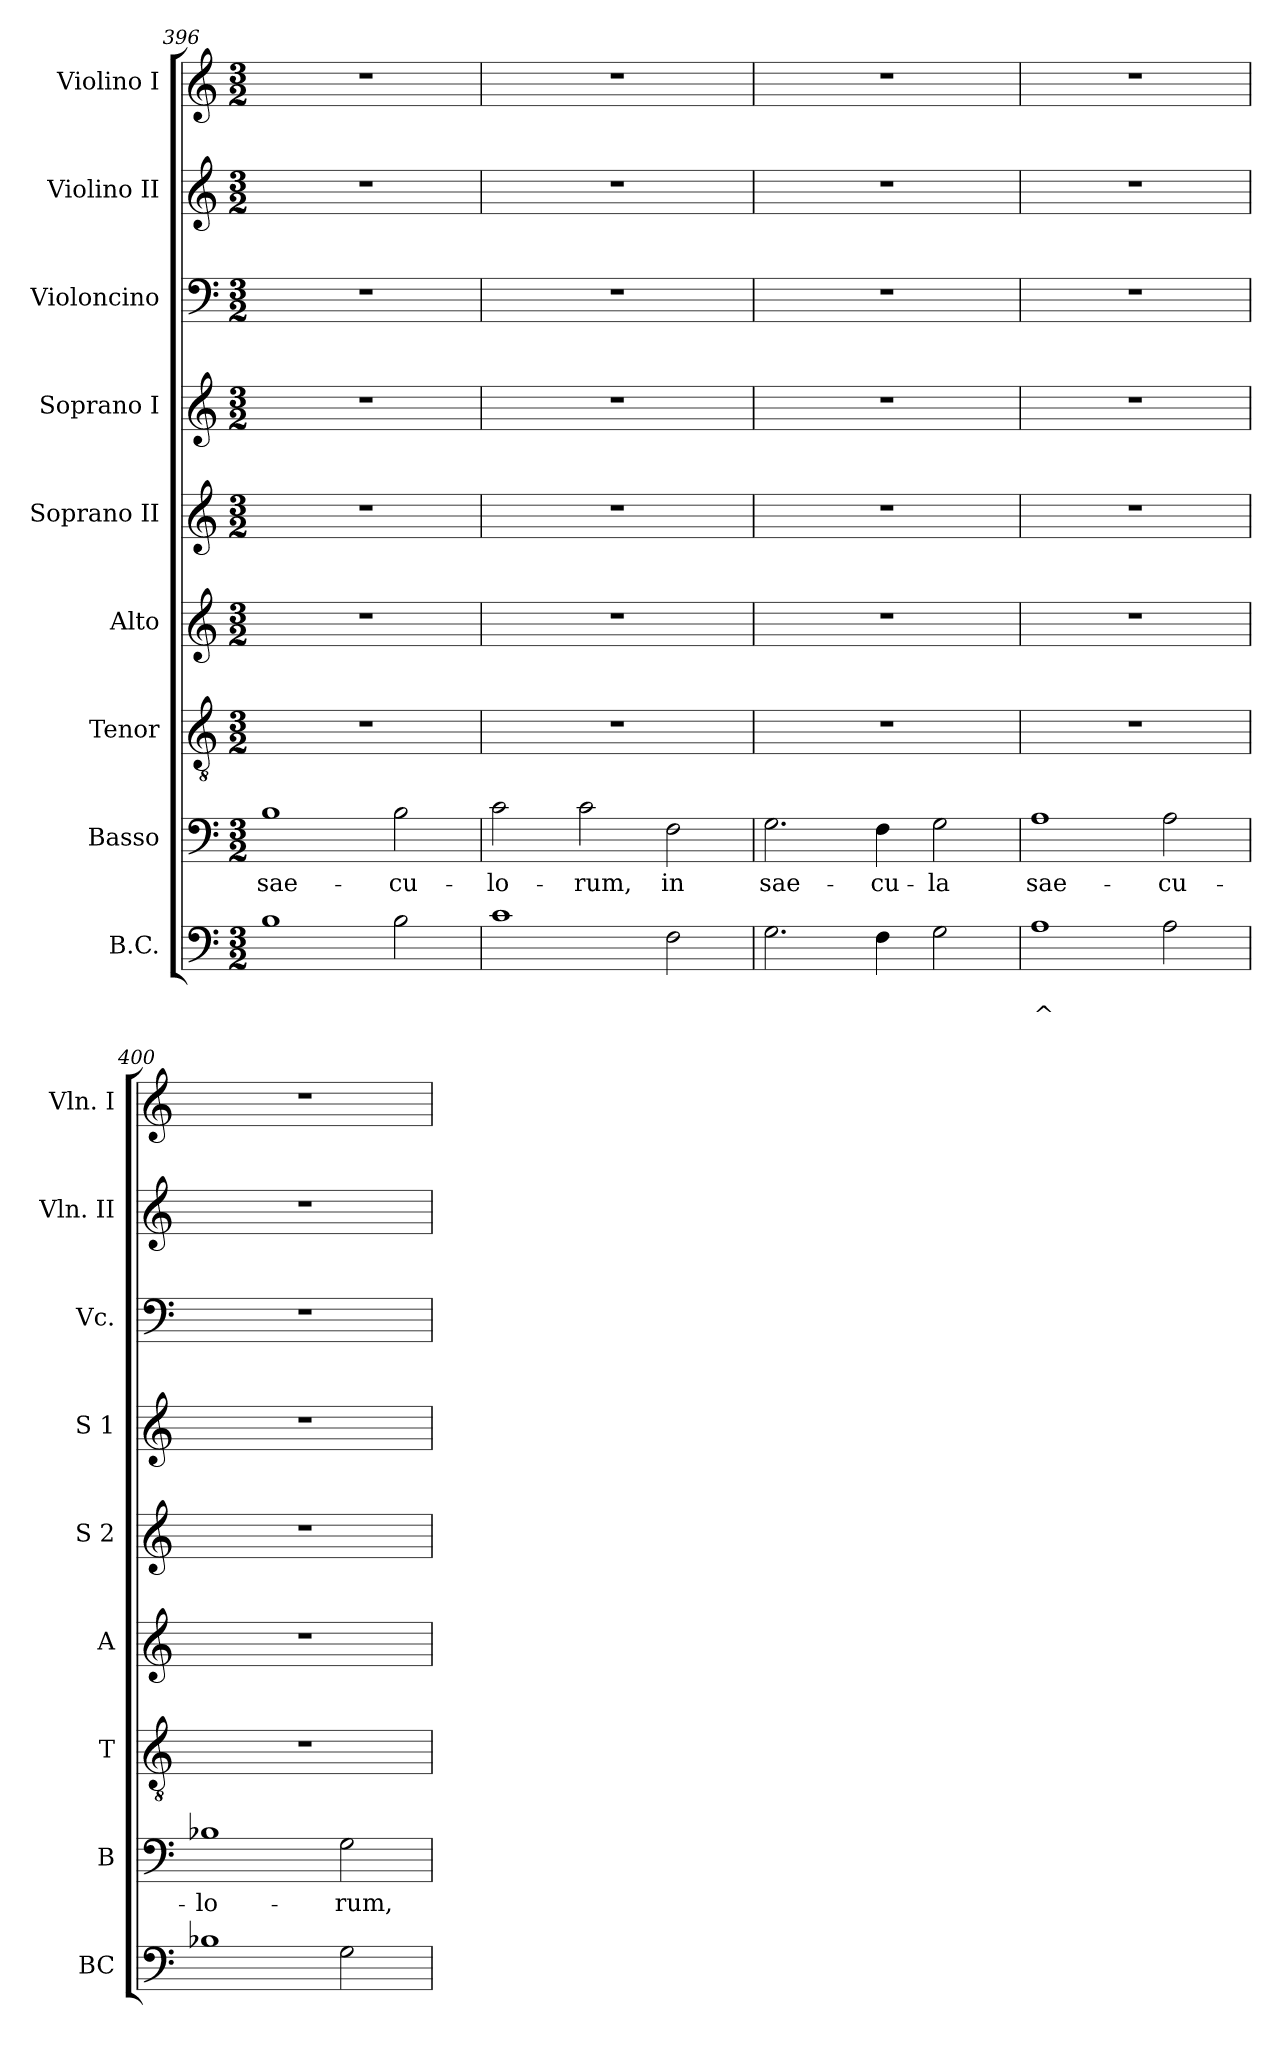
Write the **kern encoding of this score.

**kern	**text	**text	**kern	**text	**kern	**kern	**kern	**kern	**kern	**kern	**kern
*part9	*part9	*part9	*part8	*part8	*part7	*part6	*part5	*part4	*part3	*part2	*part1
*staff9	*staff9	*staff9	*staff8	*staff8	*staff7	*staff6	*staff5	*staff4	*staff3	*staff2	*staff1
*I"B.C.	*	*	*I"Basso	*	*I"Tenor	*I"Alto	*I"Soprano II	*I"Soprano I	*I"Violoncino	*I"Violino II	*I"Violino I
*I'BC	*	*	*I'B	*	*I'T	*I'A	*I'S 2	*I'S 1	*I'Vc.	*I'Vln. II	*I'Vln. I
*clefF4	*	*	*clefF4	*	*clefGv2	*clefG2	*clefG2	*clefG2	*clefF4	*clefG2	*clefG2
*k[]	*	*	*k[]	*	*k[]	*k[]	*k[]	*k[]	*k[]	*k[]	*k[]
*C:	*	*	*C:	*	*C:	*C:	*C:	*C:	*C:	*C:	*C:
*M3/2	*	*	*M3/2	*	*M3/2	*M3/2	*M3/2	*M3/2	*M3/2	*M3/2	*M3/2
=396	=396	=396	=396	=396	=396	=396	=396	=396	=396	=396	=396
!	!	!	!	!LO:LY:b	!	!	!	!	!	!	!
1B	.	.	1B	sae-	1.r	1.r	1.r	1.r	1.r	1.r	1.r
!	!	!	!	!LO:LY:b	!	!	!	!	!	!	!
2B\	.	.	2B\	-cu-	.	.	.	.	.	.	.
=397	=397	=397	=397	=397	=397	=397	=397	=397	=397	=397	=397
!	!	!	!	!LO:LY:b	!	!	!	!	!	!	!
1c	.	.	2c\	-lo-	1.r	1.r	1.r	1.r	1.r	1.r	1.r
!	!	!	!	!LO:LY:b	!	!	!	!	!	!	!
.	.	.	2c\	-rum,	.	.	.	.	.	.	.
!	!	!	!	!LO:LY:b	!	!	!	!	!	!	!
2F\	.	.	2F\	in	.	.	.	.	.	.	.
=398	=398	=398	=398	=398	=398	=398	=398	=398	=398	=398	=398
!	!	!	!	!LO:LY:b	!	!	!	!	!	!	!
2.G\	.	.	2.G\	sae-	1.r	1.r	1.r	1.r	1.r	1.r	1.r
!	!	!	!	!LO:LY:b	!	!	!	!	!	!	!
4F\	.	.	4F\	-cu-	.	.	.	.	.	.	.
!	!	!	!	!LO:LY:b	!	!	!	!	!	!	!
2G\	.	.	2G\	-la	.	.	.	.	.	.	.
=399	=399	=399	=399	=399	=399	=399	=399	=399	=399	=399	=399
!	!	!LO:LY:b	!	!LO:LY:b	!	!	!	!	!	!	!
1A	.	^	1A	sae-	1.r	1.r	1.r	1.r	1.r	1.r	1.r
!	!	!	!	!LO:LY:b	!	!	!	!	!	!	!
2A\	.	.	2A\	-cu-	.	.	.	.	.	.	.
!!LO:PB:g=z
=400	=400	=400	=400	=400	=400	=400	=400	=400	=400	=400	=400
!	!	!	!	!LO:LY:b	!	!	!	!	!	!	!
1B-X	.	.	1B-X	-lo-	1.r	1.r	1.r	1.r	1.r	1.r	1.r
!	!	!	!	!LO:LY:b	!	!	!	!	!	!	!
2G\	.	.	2G\	-rum,	.	.	.	.	.	.	.
=	=	=	=	=	=	=	=	=	=	=	=
*-	*-	*-	*-	*-	*-	*-	*-	*-	*-	*-	*-
